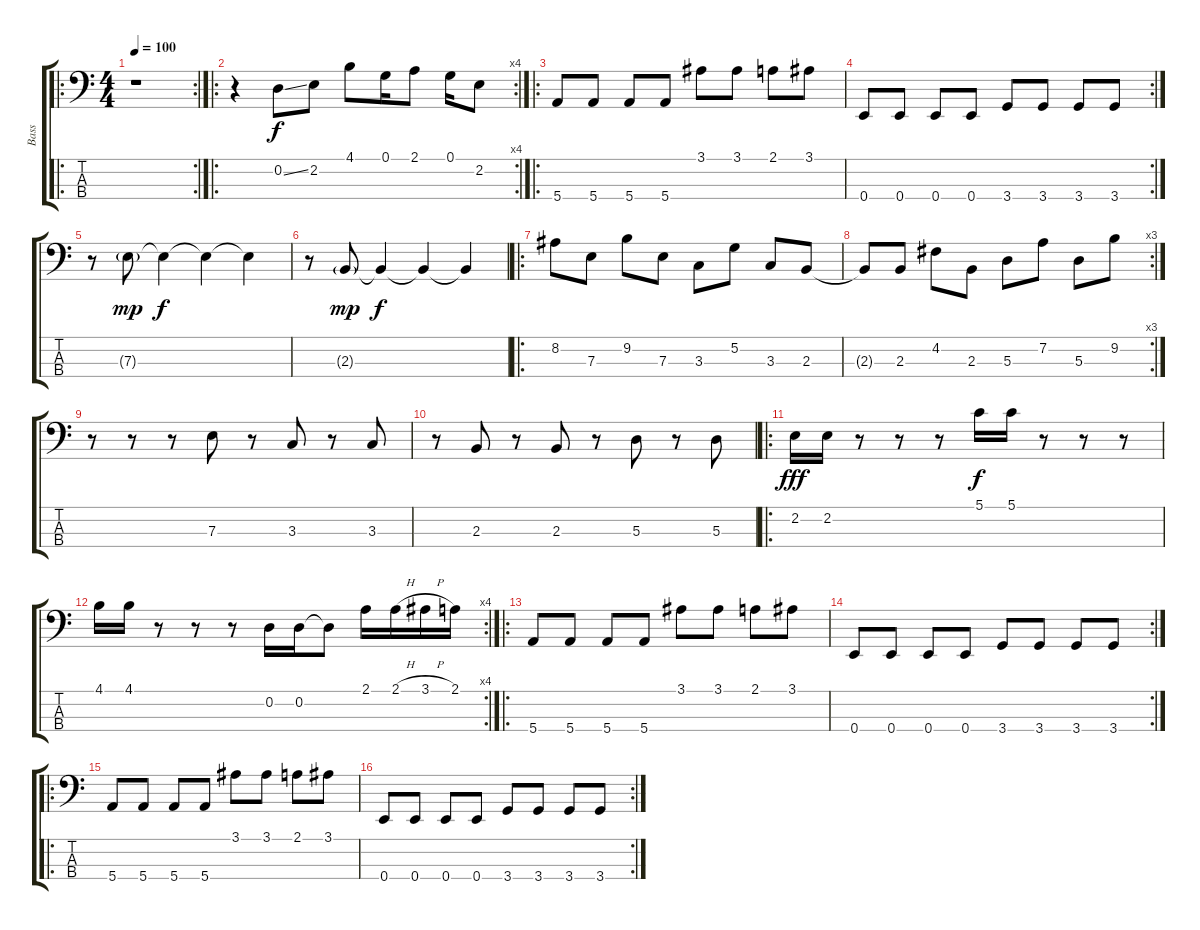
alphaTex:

\track ("Bass" "Bass") {instrument electricbasspick}
\staff {score tabs}
\tuning (G2 D2 A1 E1) {hide}
\ro
\rc 2
\ts (4 4)
\tempo 100
\clef f4
\ks c
r.1{dy f} |
\ro
\rc 4
r.4 0.2{ss}.8 2.2.8 4.1.8 0.1.16 2.1.8 0.1.16 2.2.8 |
\ro
5.4.8 5.4.8 5.4.8 5.4.8 3.1.8 3.1.8 2.1.8 3.1.8 |
\rc 2
0.4.8 0.4.8 0.4.8 0.4.8 3.4.8 3.4.8 3.4.8 3.4.8 |
r.8 7.3{g}.8{dy mp instrument electricbasspick} 7.3{t}.4{dy f} 7.3{t}.4 7.3{t}.4 |
r.8 2.3{g}.8{dy mp} 2.3{t}.4{dy f} 2.3{t}.4 2.3{t}.4 |
\ro
8.2.8 7.3.8{instrument fretlessbass} 9.2.8 7.3.8 3.3.8 5.2.8 3.3.8 2.3.8 |
\rc 3
2.3{t}.8 2.3.8 4.2.8 2.3.8 5.3.8 7.2.8 5.3.8 9.2.8 |
r.8 r.8 r.8 7.3.8 r.8 3.3.8 r.8 3.3.8 |
r.8 2.3.8 r.8 2.3.8 r.8 5.3.8 r.8 5.3.8 |
\ro
2.2.16{dy fff instrument electricbasspick} 2.2.16 r.8 r.8 r.8 5.1.16{dy f} 5.1.16 r.8 r.8 r.8 |
\rc 4
4.1.16 4.1.16 r.8 r.8 r.8 0.2.16 0.2.16 0.2{t}.8 2.1.16 2.1{h}.16 3.1{h}.16 2.1.16 |
\ro
5.4.8 5.4.8 5.4.8 5.4.8 3.1.8 3.1.8 2.1.8 3.1.8 |
\rc 2
0.4.8 0.4.8 0.4.8 0.4.8 3.4.8 3.4.8 3.4.8 3.4.8 |
\ro
5.4.8 5.4.8 5.4.8 5.4.8 3.1.8 3.1.8 2.1.8 3.1.8 |
\rc 2
0.4.8 0.4.8 0.4.8 0.4.8 3.4.8 3.4.8 3.4.8 3.4.8
